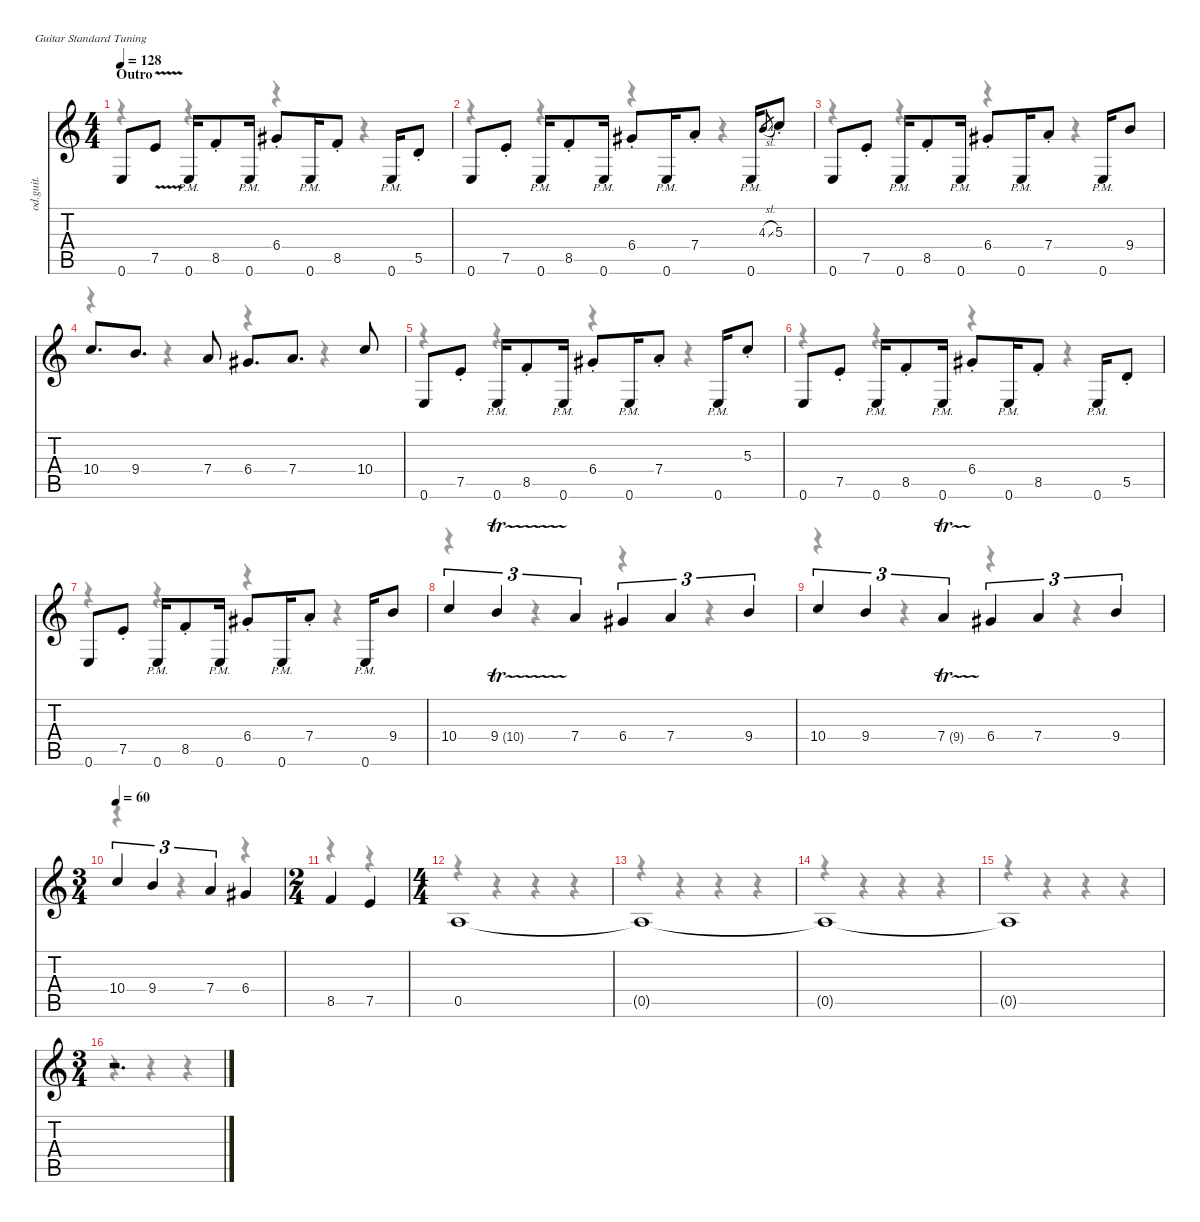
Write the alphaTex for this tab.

\defaultSystemsLayout 4
\hideDynamics
\bracketExtendMode nobrackets
\track ("Guitar 1" "od.guit.") {instrument overdrivenguitar}
\staff {score tabs}
\tuning (E4 B3 G3 D3 A2 E2)
\voice
\ts (4 4)
\section ("" "Outro")
\tempo 128
\clef g2
\ks c
0.6.8{dy f beam Up} 7.5{v}.8{beam Up} 0.6{pm}.16{beam Up} 8.5{st}.8{beam Up} 0.6{pm}.16{beam Up} 6.4{st acc #}.8{beam Up} 0.6{pm}.16{beam Up} 8.5{st}.8{beam Up} 0.6{pm}.16{beam Up} 5.5{st}.8{beam Up} |
0.6.8{beam Up} 7.5{st}.8{beam Up} 0.6{pm}.16{beam Up} 8.5{st}.8{beam Up} 0.6{pm}.16{beam Up} 6.4{st acc #}.8{beam Up} 0.6{pm}.16{beam Up} 7.4{st}.8{beam Up} 0.6{pm}.16{beam Up} 4.3{sl}.8{gr dy mf beam Up} 5.3{st}.8{dy f beam Up} |
0.6.8{beam Up} 7.5{st}.8{beam Up} 0.6{pm}.16{beam Up} 8.5{st}.8{beam Up} 0.6{pm}.16{beam Up} 6.4{st acc #}.8{beam Up} 0.6{pm}.16{beam Up} 7.4{st}.8{beam Up} 0.6{pm}.16{beam Up} 9.4.8{beam Up} |
10.4.8{d beam Up} 9.4.8{d beam Up} 7.4.8{beam Up} 6.4{acc #}.8{d beam Up} 7.4.8{d beam Up} 10.4.8{beam Up} |
0.6.8{beam Up} 7.5{st}.8{beam Up} 0.6{pm}.16{beam Up} 8.5{st}.8{beam Up} 0.6{pm}.16{beam Up} 6.4{st acc #}.8{beam Up} 0.6{pm}.16{beam Up} 7.4{st}.8{beam Up} 0.6{pm}.16{beam Up} 5.3{st}.8{beam Up} |
0.6.8{beam Up} 7.5{st}.8{beam Up} 0.6{pm}.16{beam Up} 8.5{st}.8{beam Up} 0.6{pm}.16{beam Up} 6.4{st acc #}.8{beam Up} 0.6{pm}.16{beam Up} 8.5{st}.8{beam Up} 0.6{pm}.16{beam Up} 5.5{st}.8{beam Up} |
0.6.8{beam Up} 7.5{st}.8{beam Up} 0.6{pm}.16{beam Up} 8.5{st}.8{beam Up} 0.6{pm}.16{beam Up} 6.4{st acc #}.8{beam Up} 0.6{pm}.16{beam Up} 7.4{st}.8{beam Up} 0.6{pm}.16{beam Up} 9.4.8{beam Up} |
10.4.4{tu (3 2) beam Up} 9.4{tr (10 16)}.4{tu (3 2) beam Up} 7.4.4{tu (3 2) beam Up} 6.4{acc #}.4{tu (3 2) beam Up} 7.4.4{tu (3 2) beam Up} 9.4.4{tu (3 2) beam Up} |
10.4.4{tu (3 2) beam Up} 9.4.4{tu (3 2) beam Up} 7.4{tr (9 16)}.4{tu (3 2) beam Up} 6.4{acc #}.4{tu (3 2) beam Up} 7.4.4{tu (3 2) beam Up} 9.4.4{tu (3 2) beam Up} |
\ts (3 4)
\beaming (8 3 1 1 1)
\tempo 60
10.4.4{tu (3 2) beam Up} 9.4.4{tu (3 2) beam Up} 7.4.4{tu (3 2) beam Up} 6.4{acc #}.4{beam Up} |
\ts (2 4)
\beaming (8 1 1 1 1)
8.5.4{beam Up} 7.5.4{beam Up} |
\ts (4 4)
\beaming (8 2 2 2 2)
0.5.1{beam Up} |
0.5{t}.1{beam Up} |
0.5{t}.1{beam Up} |
0.5{t}.1{beam Up} |
\ts (3 4)
\beaming (8 3 1 1 1)
r.2{d beam Up}
\voice
\clef g2
\ottava regular
\simile none
\ks c
r.4{dy mf beam Down} r.4{beam Down} r.4{beam Down} r.4{beam Down} |
r.4{beam Down} r.4{beam Down} r.4{beam Down} r.4{beam Down} |
r.4{beam Down} r.4{beam Down} r.4{beam Down} r.4{beam Down} |
r.4{beam Down} r.4{beam Down} r.4{beam Down} r.4{beam Down} |
r.4{beam Down} r.4{beam Down} r.4{beam Down} r.4{beam Down} |
r.4{beam Down} r.4{beam Down} r.4{beam Down} r.4{beam Down} |
r.4{beam Down} r.4{beam Down} r.4{beam Down} r.4{beam Down} |
r.4{beam Down} r.4{beam Down} r.4{beam Down} r.4{beam Down} |
r.4{beam Down} r.4{beam Down} r.4{beam Down} r.4{beam Down} |
r.4{beam Down} r.4{beam Down} r.4{beam Down} |
r.4{beam Down} r.4{beam Down} |
r.4{beam Down} r.4{beam Down} r.4{beam Down} r.4{beam Down} |
r.4{beam Down} r.4{beam Down} r.4{beam Down} r.4{beam Down} |
r.4{beam Down} r.4{beam Down} r.4{beam Down} r.4{beam Down} |
r.4{beam Down} r.4{beam Down} r.4{beam Down} r.4{beam Down} |
r.4{beam Down} r.4{beam Down} r.4{beam Down}
